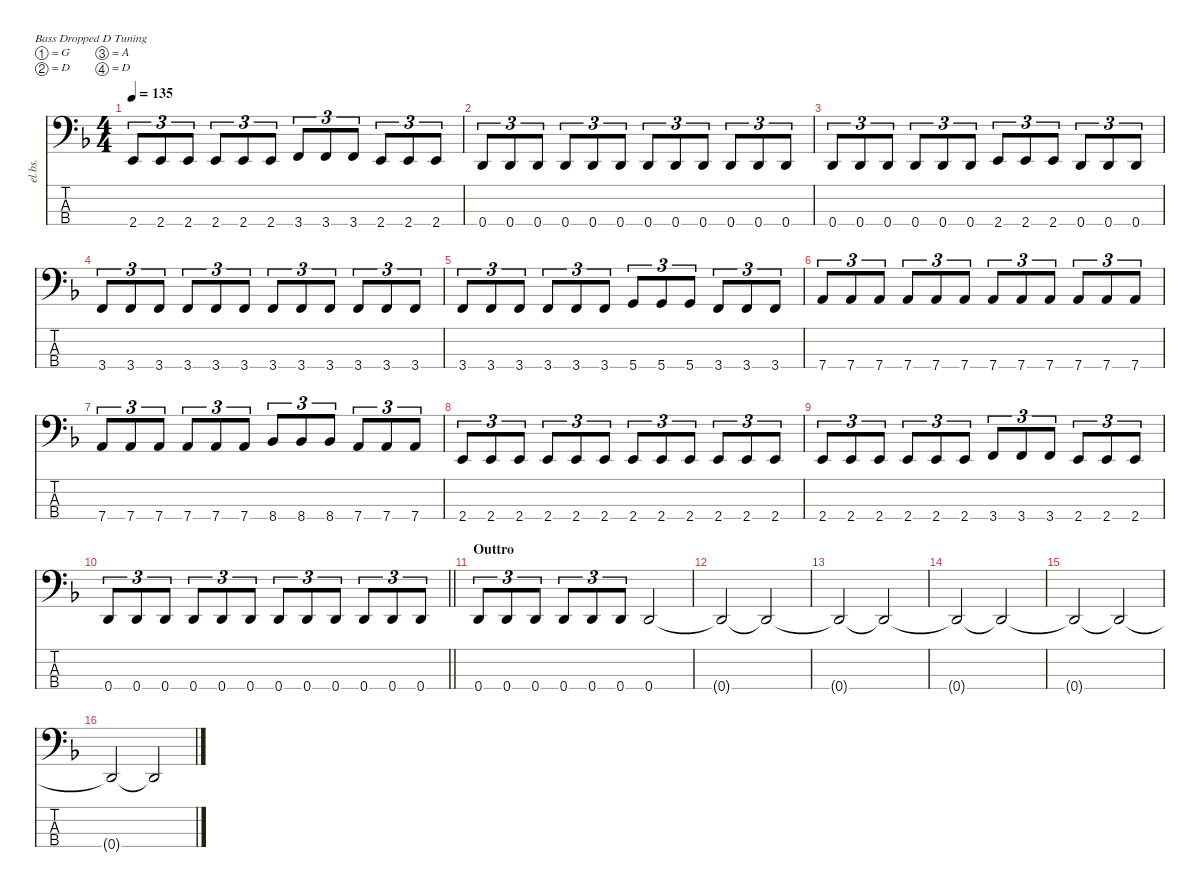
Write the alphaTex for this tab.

\defaultSystemsLayout 4
\hideDynamics
\bracketExtendMode nobrackets
\otherSystemsTrackNameOrientation horizontal
\track ("Bass" "el.bs.") {instrument electricbassfinger}
\staff {score tabs}
\tuning (G2 D2 A1 D1)
\ts (4 4)
\tempo 135
\clef f4
\ks dminor
2.4{acc forcenatural}.8{tu (3 2) dy f} 2.4{acc forcenatural}.8{tu (3 2)} 2.4{acc forcenatural}.8{tu (3 2)} 2.4{acc forcenatural}.8{tu (3 2)} 2.4{acc forcenatural}.8{tu (3 2)} 2.4{acc forcenatural}.8{tu (3 2)} 3.4{acc forcenatural}.8{tu (3 2)} 3.4{acc forcenatural}.8{tu (3 2)} 3.4{acc forcenatural}.8{tu (3 2)} 2.4{acc forcenatural}.8{tu (3 2)} 2.4{acc forcenatural}.8{tu (3 2)} 2.4{acc forcenatural}.8{tu (3 2)} |
0.4{acc forcenatural}.8{tu (3 2)} 0.4{acc forcenatural}.8{tu (3 2)} 0.4{acc forcenatural}.8{tu (3 2)} 0.4{acc forcenatural}.8{tu (3 2)} 0.4{acc forcenatural}.8{tu (3 2)} 0.4{acc forcenatural}.8{tu (3 2)} 0.4{acc forcenatural}.8{tu (3 2)} 0.4{acc forcenatural}.8{tu (3 2)} 0.4{acc forcenatural}.8{tu (3 2)} 0.4{acc forcenatural}.8{tu (3 2)} 0.4{acc forcenatural}.8{tu (3 2)} 0.4{acc forcenatural}.8{tu (3 2)} |
0.4{acc forcenatural}.8{tu (3 2)} 0.4{acc forcenatural}.8{tu (3 2)} 0.4{acc forcenatural}.8{tu (3 2)} 0.4{acc forcenatural}.8{tu (3 2)} 0.4{acc forcenatural}.8{tu (3 2)} 0.4{acc forcenatural}.8{tu (3 2)} 2.4{acc forcenatural}.8{tu (3 2)} 2.4{acc forcenatural}.8{tu (3 2)} 2.4{acc forcenatural}.8{tu (3 2)} 0.4{acc forcenatural}.8{tu (3 2)} 0.4{acc forcenatural}.8{tu (3 2)} 0.4{acc forcenatural}.8{tu (3 2)} |
3.4{acc forcenatural}.8{tu (3 2)} 3.4{acc forcenatural}.8{tu (3 2)} 3.4{acc forcenatural}.8{tu (3 2)} 3.4{acc forcenatural}.8{tu (3 2)} 3.4{acc forcenatural}.8{tu (3 2)} 3.4{acc forcenatural}.8{tu (3 2)} 3.4{acc forcenatural}.8{tu (3 2)} 3.4{acc forcenatural}.8{tu (3 2)} 3.4{acc forcenatural}.8{tu (3 2)} 3.4{acc forcenatural}.8{tu (3 2)} 3.4{acc forcenatural}.8{tu (3 2)} 3.4{acc forcenatural}.8{tu (3 2)} |
3.4{acc forcenatural}.8{tu (3 2)} 3.4{acc forcenatural}.8{tu (3 2)} 3.4{acc forcenatural}.8{tu (3 2)} 3.4{acc forcenatural}.8{tu (3 2)} 3.4{acc forcenatural}.8{tu (3 2)} 3.4{acc forcenatural}.8{tu (3 2)} 5.4{acc forcenatural}.8{tu (3 2)} 5.4{acc forcenatural}.8{tu (3 2)} 5.4{acc forcenatural}.8{tu (3 2)} 3.4{acc forcenatural}.8{tu (3 2)} 3.4{acc forcenatural}.8{tu (3 2)} 3.4{acc forcenatural}.8{tu (3 2)} |
7.4{acc forcenatural}.8{tu (3 2)} 7.4{acc forcenatural}.8{tu (3 2)} 7.4{acc forcenatural}.8{tu (3 2)} 7.4{acc forcenatural}.8{tu (3 2)} 7.4{acc forcenatural}.8{tu (3 2)} 7.4{acc forcenatural}.8{tu (3 2)} 7.4{acc forcenatural}.8{tu (3 2)} 7.4{acc forcenatural}.8{tu (3 2)} 7.4{acc forcenatural}.8{tu (3 2)} 7.4{acc forcenatural}.8{tu (3 2)} 7.4{acc forcenatural}.8{tu (3 2)} 7.4{acc forcenatural}.8{tu (3 2)} |
7.4{acc forcenatural}.8{tu (3 2)} 7.4{acc forcenatural}.8{tu (3 2)} 7.4{acc forcenatural}.8{tu (3 2)} 7.4{acc forcenatural}.8{tu (3 2)} 7.4{acc forcenatural}.8{tu (3 2)} 7.4{acc forcenatural}.8{tu (3 2)} 8.4{acc b}.8{tu (3 2)} 8.4{acc b}.8{tu (3 2)} 8.4{acc b}.8{tu (3 2)} 7.4{acc forcenatural}.8{tu (3 2)} 7.4{acc forcenatural}.8{tu (3 2)} 7.4{acc forcenatural}.8{tu (3 2)} |
2.4{acc forcenatural}.8{tu (3 2)} 2.4{acc forcenatural}.8{tu (3 2)} 2.4{acc forcenatural}.8{tu (3 2)} 2.4{acc forcenatural}.8{tu (3 2)} 2.4{acc forcenatural}.8{tu (3 2)} 2.4{acc forcenatural}.8{tu (3 2)} 2.4{acc forcenatural}.8{tu (3 2)} 2.4{acc forcenatural}.8{tu (3 2)} 2.4{acc forcenatural}.8{tu (3 2)} 2.4{acc forcenatural}.8{tu (3 2)} 2.4{acc forcenatural}.8{tu (3 2)} 2.4{acc forcenatural}.8{tu (3 2)} |
2.4{acc forcenatural}.8{tu (3 2)} 2.4{acc forcenatural}.8{tu (3 2)} 2.4{acc forcenatural}.8{tu (3 2)} 2.4{acc forcenatural}.8{tu (3 2)} 2.4{acc forcenatural}.8{tu (3 2)} 2.4{acc forcenatural}.8{tu (3 2)} 3.4{acc forcenatural}.8{tu (3 2)} 3.4{acc forcenatural}.8{tu (3 2)} 3.4{acc forcenatural}.8{tu (3 2)} 2.4{acc forcenatural}.8{tu (3 2)} 2.4{acc forcenatural}.8{tu (3 2)} 2.4{acc forcenatural}.8{tu (3 2)} |
\barLineRight lightlight
0.4{acc forcenatural}.8{tu (3 2)} 0.4{acc forcenatural}.8{tu (3 2)} 0.4{acc forcenatural}.8{tu (3 2)} 0.4{acc forcenatural}.8{tu (3 2)} 0.4{acc forcenatural}.8{tu (3 2)} 0.4{acc forcenatural}.8{tu (3 2)} 0.4{acc forcenatural}.8{tu (3 2)} 0.4{acc forcenatural}.8{tu (3 2)} 0.4{acc forcenatural}.8{tu (3 2)} 0.4{acc forcenatural}.8{tu (3 2)} 0.4{acc forcenatural}.8{tu (3 2)} 0.4{acc forcenatural}.8{tu (3 2)} |
\section ("" "Outtro")
0.4{acc forcenatural}.8{tu (3 2)} 0.4{acc forcenatural}.8{tu (3 2)} 0.4{acc forcenatural}.8{tu (3 2)} 0.4{acc forcenatural}.8{tu (3 2)} 0.4{acc forcenatural}.8{tu (3 2)} 0.4{acc forcenatural}.8{tu (3 2)} 0.4{acc forcenatural}.2 |
0.4{t acc forcenatural}.2 0.4{t acc forcenatural}.2 |
0.4{t acc forcenatural}.2 0.4{t acc forcenatural}.2 |
0.4{t acc forcenatural}.2 0.4{t acc forcenatural}.2 |
0.4{t acc forcenatural}.2 0.4{t acc forcenatural}.2 |
0.4{t acc forcenatural}.2 0.4{t acc forcenatural}.2
